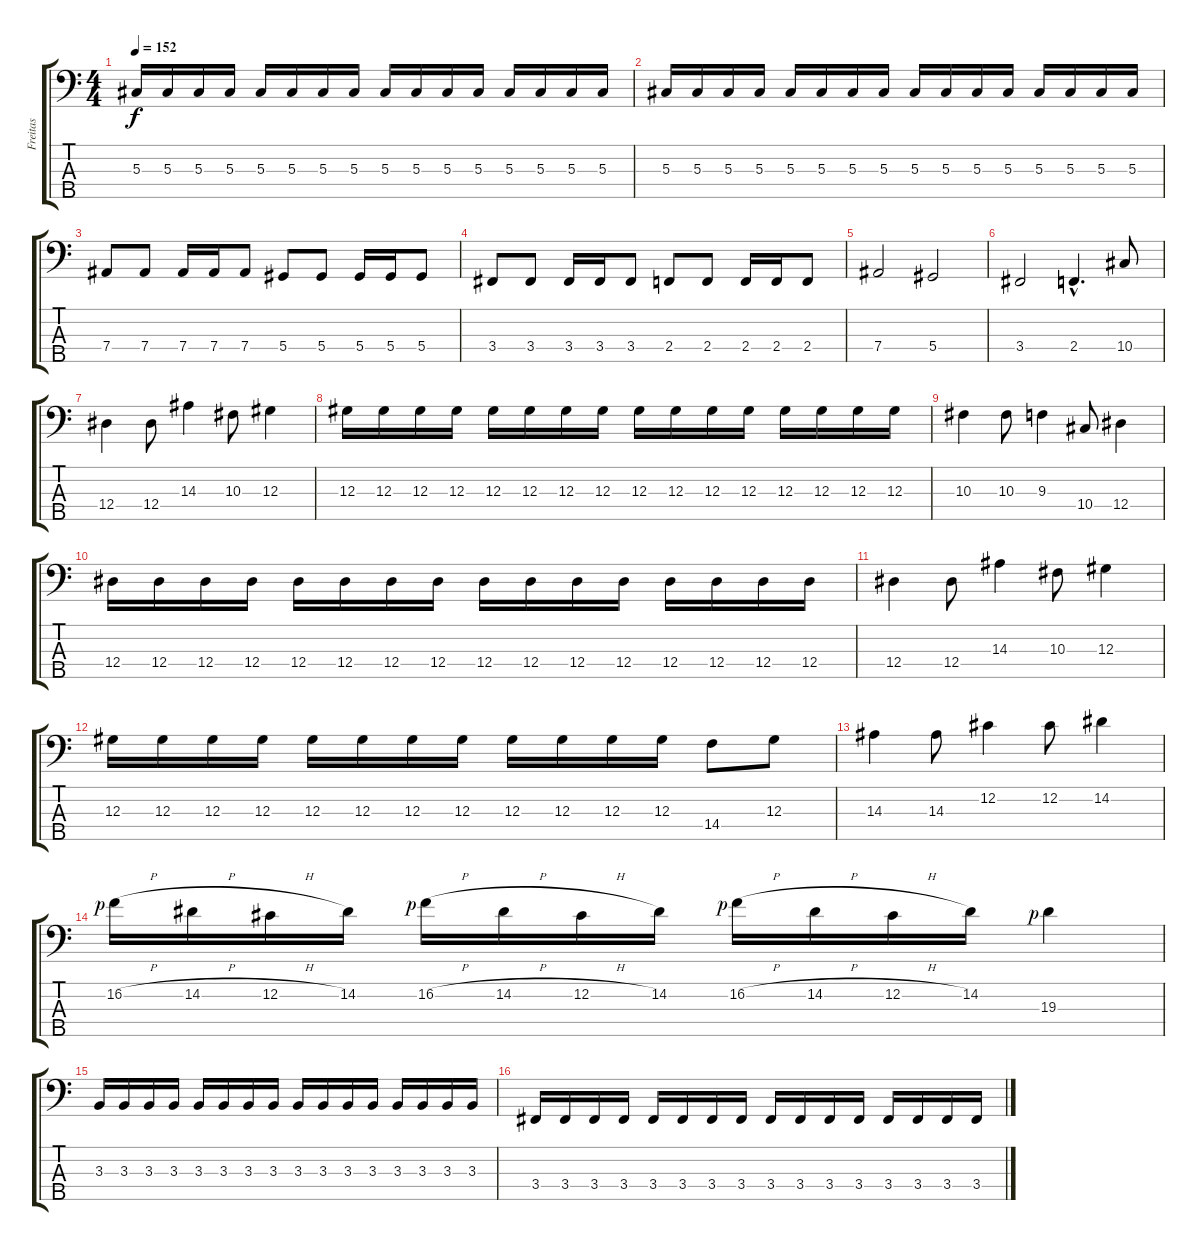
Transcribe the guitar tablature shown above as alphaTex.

\track ("Freitas" "Freitas") {instrument electricbasspick}
\staff {score tabs}
\tuning (Gb2 Db2 Ab1 Eb1 Bb0) {hide}
\ts (4 4)
\tempo 152
\clef f4
\ks c
5.3.16{dy f} 5.3.16 5.3.16 5.3.16 5.3.16 5.3.16 5.3.16 5.3.16 5.3.16 5.3.16 5.3.16 5.3.16 5.3.16 5.3.16 5.3.16 5.3.16 |
5.3.16 5.3.16 5.3.16 5.3.16 5.3.16 5.3.16 5.3.16 5.3.16 5.3.16 5.3.16 5.3.16 5.3.16 5.3.16 5.3.16 5.3.16 5.3.16 |
7.4.8 7.4.8 7.4.16 7.4.16 7.4.8 5.4.8 5.4.8 5.4.16 5.4.16 5.4.8 |
3.4.8 3.4.8 3.4.16 3.4.16 3.4.8 2.4.8 2.4.8 2.4.16 2.4.16 2.4.8 |
7.4.2 5.4.2 |
3.4.2 2.4{hac}.4{d} 10.4.8 |
12.4.4 12.4.8 14.3.4 10.3.8 12.3.4 |
12.3.16 12.3.16 12.3.16 12.3.16 12.3.16 12.3.16 12.3.16 12.3.16 12.3.16 12.3.16 12.3.16 12.3.16 12.3.16 12.3.16 12.3.16 12.3.16 |
10.3.4 10.3.8 9.3.4 10.4.8 12.4.4 |
12.4.16 12.4.16 12.4.16 12.4.16 12.4.16 12.4.16 12.4.16 12.4.16 12.4.16 12.4.16 12.4.16 12.4.16 12.4.16 12.4.16 12.4.16 12.4.16 |
12.4.4 12.4.8 14.3.4 10.3.8 12.3.4 |
12.3.16 12.3.16 12.3.16 12.3.16 12.3.16 12.3.16 12.3.16 12.3.16 12.3.16 12.3.16 12.3.16 12.3.16 14.4.8 12.3.8 |
14.3.4 14.3.8 12.2.4 12.2.8 14.2.4 |
16.2{h rf 1}.16 14.2{h}.16 12.2{h}.16 14.2.16 16.2{h rf 1}.16 14.2{h}.16 12.2{h}.16 14.2.16 16.2{h rf 1}.16 14.2{h}.16 12.2{h}.16 14.2.16 19.3{rf 1}.4 |
3.3.16 3.3.16 3.3.16 3.3.16 3.3.16 3.3.16 3.3.16 3.3.16 3.3.16 3.3.16 3.3.16 3.3.16 3.3.16 3.3.16 3.3.16 3.3.16 |
3.4.16 3.4.16 3.4.16 3.4.16 3.4.16 3.4.16 3.4.16 3.4.16 3.4.16 3.4.16 3.4.16 3.4.16 3.4.16 3.4.16 3.4.16 3.4.16
